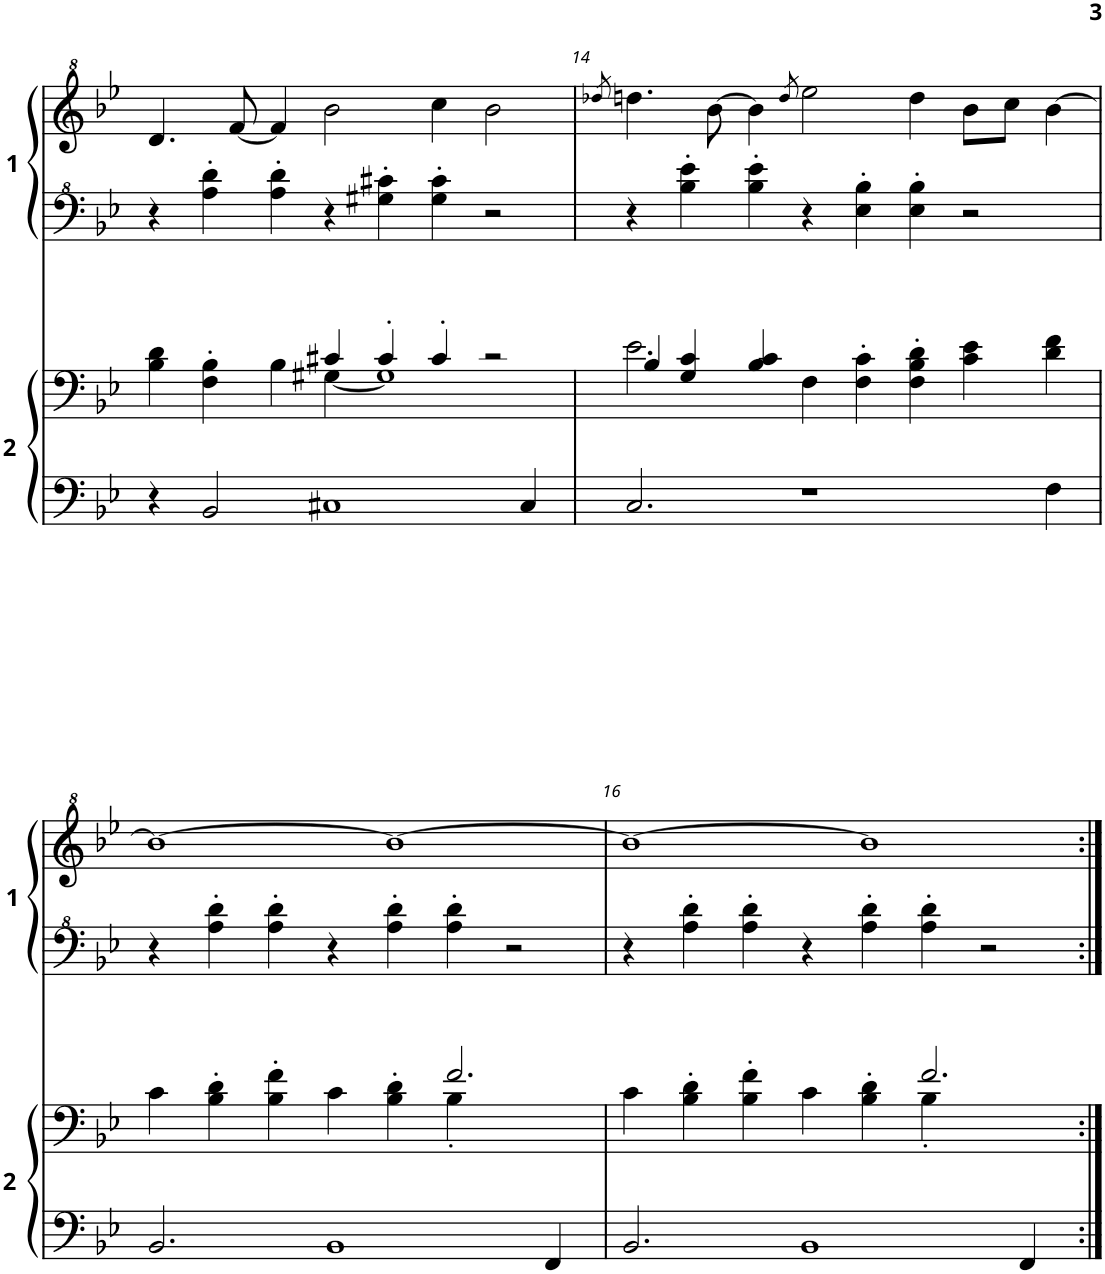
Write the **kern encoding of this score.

**kern	**kern	**kern	**kern
*part2	*part2	*part1	*part1
*staff4	*staff3	*staff2	*staff1
*I"Player 2	*	*I"Player 1	*
!!LO:PB:g=z
*clefF4	*clefF4	*clefF^4	*clefG^2
*k[b-e-]	*k[b-e-]	*k[b-e-]	*k[b-e-]
*M8/4	*M8/4	*M8/4	*M8/4
=13	=13	=13	=13
*	*^	*	*
4r	4B-\ 4d\	2.ryy	4r	4.dd/
2BB-/	4F\' 4B-\'	.	4a\' 4dd\'	.
.	.	.	.	[8ff/
.	4B-\	.	4a\' 4dd\'	4ff/]
1C#X	4c#X/	[4G#X\	4r	2bb-\
.	4c#'/	1G#]	4g#X\' 4cc#X\'	.
.	4c#'/	.	4g#\' 4cc#\'	4ccc\
.	2r	.	2r	2bb-\
4C#/	.	.	.	.
=14	=14	=14	=14	=14
.	.	.	.	8qddd-X/
2.C/	4B-/	2.e-\	4r	4.dddn\
.	4G/ 4c/	.	4b-\' 4ee-\'	.
.	.	.	.	[8bb-\
.	4B-/ 4c/	.	4b-\' 4ee-\'	4bb-\]
.	.	.	.	8qddd/
1r	4F\	1ryy	4r	2eee-\
.	4F\' 4c\'	.	4e-\' 4b-\'	.
.	4F\' 4B-\' 4d\'	.	4e-\' 4b-\'	4ddd\
.	4c\ 4e-\	.	2r	8bb-\L
.	.	.	.	8ccc\J
4F\	4d\ 4f\	4ryy	.	[4bb-\
!!LO:LB:g=z
=15	=15	=15	=15	=15
2.BB-/	4c\	4ryy	4r	1bb-_
*	*v	*v	*	*
.	4B-\' 4d\'	4a\' 4dd\'	.
.	4B-\' 4f\'	4a\' 4dd\'	.
1BB-	4c\	4r	.
.	4B-\' 4d\'	4a\' 4dd\'	1bb-_
*	*^	*	*
.	2.f/	4B-'\	4a\' 4dd\'	.
.	.	2ryy	2r	.
4FF/	.	.	.	.
=16	=16	=16	=16	=16
2.BB-/	4c\	4ryy	4r	1bb-_
*	*v	*v	*	*
.	4B-\' 4d\'	4a\' 4dd\'	.
.	4B-\' 4f\'	4a\' 4dd\'	.
1BB-	4c\	4r	.
.	4B-\' 4d\'	4a\' 4dd\'	1bb-]
*	*^	*	*
.	2.f/	4B-'\	4a\' 4dd\'	.
.	.	2ryy	2r	.
4FF/	.	.	.	.
*	*v	*v	*	*
=:|!	=:|!	=:|!	=:|!
*-	*-	*-	*-
